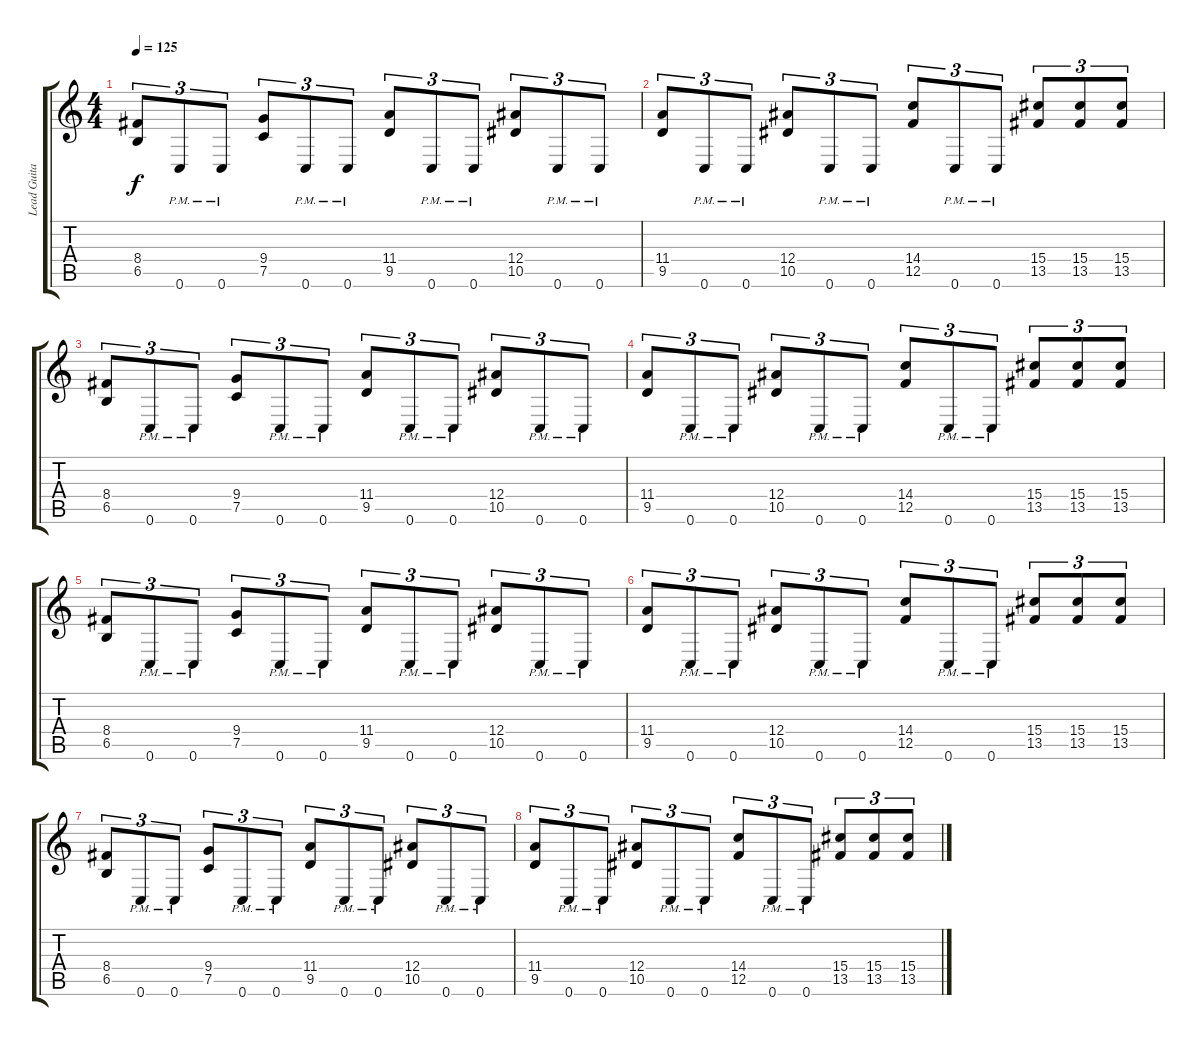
\track ("Lead Guitar" "Lead Guita") {instrument distortionguitar}
\staff {score tabs}
\tuning (C4 G3 Eb3 Bb2 F2 C2) {hide}
\ts (4 4)
\tempo 125
\clef g2
\ks c
(8.4 6.5).8{tu (3 2) dy f balance 0 instrument distortionguitar} 0.6{pm}.8{tu (3 2)} 0.6{pm}.8{tu (3 2)} (9.4 7.5).8{tu (3 2)} 0.6{pm}.8{tu (3 2)} 0.6{pm}.8{tu (3 2)} (11.4 9.5).8{tu (3 2)} 0.6{pm}.8{tu (3 2)} 0.6{pm}.8{tu (3 2)} (12.4 10.5).8{tu (3 2)} 0.6{pm}.8{tu (3 2)} 0.6{pm}.8{tu (3 2)} |
(11.4 9.5).8{tu (3 2)} 0.6{pm}.8{tu (3 2)} 0.6{pm}.8{tu (3 2)} (12.4 10.5).8{tu (3 2)} 0.6{pm}.8{tu (3 2)} 0.6{pm}.8{tu (3 2)} (14.4 12.5).8{tu (3 2)} 0.6{pm}.8{tu (3 2)} 0.6{pm}.8{tu (3 2)} (15.4 13.5).8{tu (3 2)} (15.4 13.5).8{tu (3 2)} (15.4 13.5).8{tu (3 2)} |
(8.4 6.5).8{tu (3 2)} 0.6{pm}.8{tu (3 2)} 0.6{pm}.8{tu (3 2)} (9.4 7.5).8{tu (3 2)} 0.6{pm}.8{tu (3 2)} 0.6{pm}.8{tu (3 2)} (11.4 9.5).8{tu (3 2)} 0.6{pm}.8{tu (3 2)} 0.6{pm}.8{tu (3 2)} (12.4 10.5).8{tu (3 2)} 0.6{pm}.8{tu (3 2)} 0.6{pm}.8{tu (3 2)} |
(11.4 9.5).8{tu (3 2)} 0.6{pm}.8{tu (3 2)} 0.6{pm}.8{tu (3 2)} (12.4 10.5).8{tu (3 2)} 0.6{pm}.8{tu (3 2)} 0.6{pm}.8{tu (3 2)} (14.4 12.5).8{tu (3 2)} 0.6{pm}.8{tu (3 2)} 0.6{pm}.8{tu (3 2)} (15.4 13.5).8{tu (3 2)} (15.4 13.5).8{tu (3 2)} (15.4 13.5).8{tu (3 2)} |
(8.4 6.5).8{tu (3 2)} 0.6{pm}.8{tu (3 2)} 0.6{pm}.8{tu (3 2)} (9.4 7.5).8{tu (3 2)} 0.6{pm}.8{tu (3 2)} 0.6{pm}.8{tu (3 2)} (11.4 9.5).8{tu (3 2)} 0.6{pm}.8{tu (3 2)} 0.6{pm}.8{tu (3 2)} (12.4 10.5).8{tu (3 2)} 0.6{pm}.8{tu (3 2)} 0.6{pm}.8{tu (3 2)} |
(11.4 9.5).8{tu (3 2)} 0.6{pm}.8{tu (3 2)} 0.6{pm}.8{tu (3 2)} (12.4 10.5).8{tu (3 2)} 0.6{pm}.8{tu (3 2)} 0.6{pm}.8{tu (3 2)} (14.4 12.5).8{tu (3 2)} 0.6{pm}.8{tu (3 2)} 0.6{pm}.8{tu (3 2)} (15.4 13.5).8{tu (3 2)} (15.4 13.5).8{tu (3 2)} (15.4 13.5).8{tu (3 2)} |
(8.4 6.5).8{tu (3 2)} 0.6{pm}.8{tu (3 2)} 0.6{pm}.8{tu (3 2)} (9.4 7.5).8{tu (3 2)} 0.6{pm}.8{tu (3 2)} 0.6{pm}.8{tu (3 2)} (11.4 9.5).8{tu (3 2)} 0.6{pm}.8{tu (3 2)} 0.6{pm}.8{tu (3 2)} (12.4 10.5).8{tu (3 2)} 0.6{pm}.8{tu (3 2)} 0.6{pm}.8{tu (3 2)} |
(11.4 9.5).8{tu (3 2)} 0.6{pm}.8{tu (3 2)} 0.6{pm}.8{tu (3 2)} (12.4 10.5).8{tu (3 2)} 0.6{pm}.8{tu (3 2)} 0.6{pm}.8{tu (3 2)} (14.4 12.5).8{tu (3 2)} 0.6{pm}.8{tu (3 2)} 0.6{pm}.8{tu (3 2)} (15.4 13.5).8{tu (3 2)} (15.4 13.5).8{tu (3 2)} (15.4 13.5).8{tu (3 2)}
